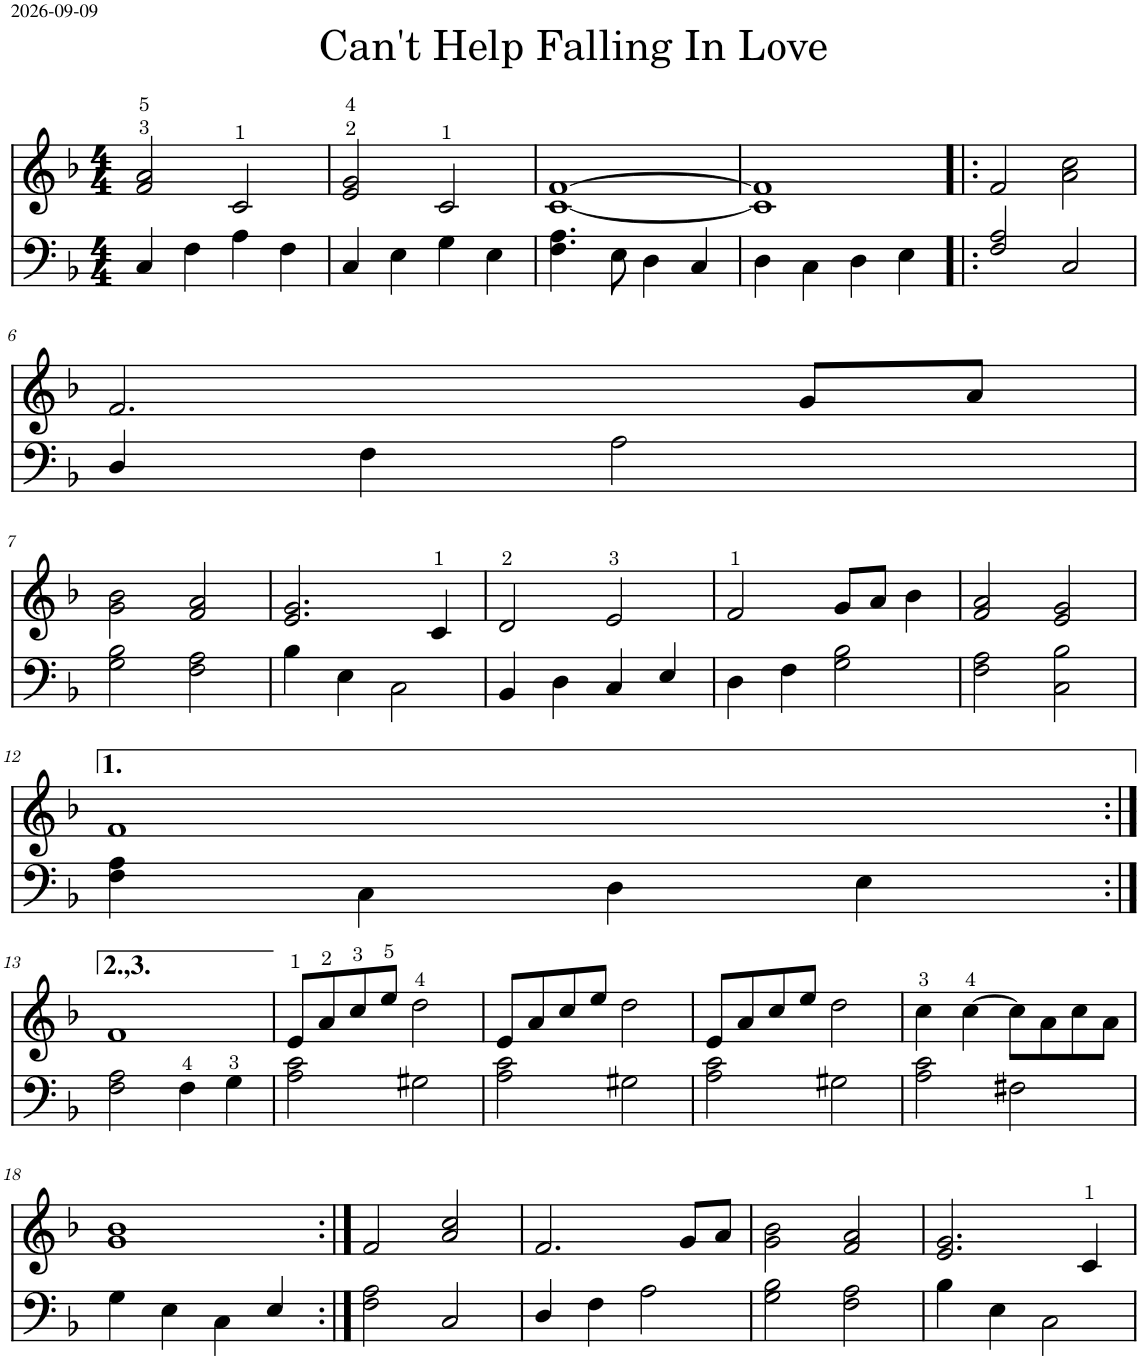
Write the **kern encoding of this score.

**kern	**kern
*part2	*part1
*staff2	*staff1
*I"Piano	*I"Piano
*I'Pno	*I'Pno
*clefF4	*clefG2
*k[b-]	*k[b-]
*M4/4	*M4/4
=1	=1
4C/	2f/ 2a/
4F\	.
4A\	2c/
4F\	.
=2	=2
4C/	2e/ 2g/
4E\	.
4G\	2c/
4E\	.
=3	=3
4.F\ 4.A\	[1c [1f
8E\	.
4D\	.
4C/	.
=4	=4
4D\	1c] 1f]
4C\	.
4D\	.
4E\	.
=5!|:	=5!|:
2F/ 2A/	2f/
2C/	2a\ 2cc\
!!LO:LB:g=z
=6	=6
4D/	2.f/
4F\	.
2A\	.
.	8g/L
.	8a/J
!!LO:LB:g=z
=7	=7
2G\ 2B-\	2g\ 2b-\
2F\ 2A\	2f/ 2a/
=8	=8
4B-\	2.e/ 2.g/
4E\	.
2C\	.
.	4c/
=9	=9
4BB-/	2d/
4D\	.
4C/	2e/
4E/	.
=10	=10
4D\	2f/
4F\	.
2G\ 2B-\	8g/L
.	8a/J
.	4b-\
=11	=11
2F\ 2A\	2f/ 2a/
2C\ 2B-\	2e/ 2g/
!!LO:LB:g=z
=12	=12
4F\ 4A\	1f
4C\	.
4D\	.
4E\	.
!!LO:LB:g=z
=13:|!	=13:|!
2F\ 2A\	1f
4F\	.
4G\	.
=14	=14
2A\ 2c\	8e/L
.	8a/
.	8cc/
.	8ee/J
2G#X\	2dd\
=15	=15
2A\ 2c\	8e/L
.	8a/
.	8cc/
.	8ee/J
2G#X\	2dd\
=16	=16
2A\ 2c\	8e/L
.	8a/
.	8cc/
.	8ee/J
2G#X\	2dd\
=17	=17
2A\ 2c\	4cc\
.	[4cc\
2F#X\	8cc\L]
.	8a\
.	8cc\
.	8a\J
!!LO:LB:g=z
=18	=18
4G\	1g 1b-
4E\	.
4C\	.
4E/	.
=19:|!	=19:|!
2F\ 2A\	2f/
2C/	2a/ 2cc/
=20	=20
4D/	2.f/
4F\	.
2A\	.
.	8g/L
.	8a/J
=21	=21
2G\ 2B-\	2g\ 2b-\
2F\ 2A\	2f/ 2a/
=22	=22
4B-\	2.e/ 2.g/
4E\	.
2C\	.
.	4c/
=	=
*-	*-
